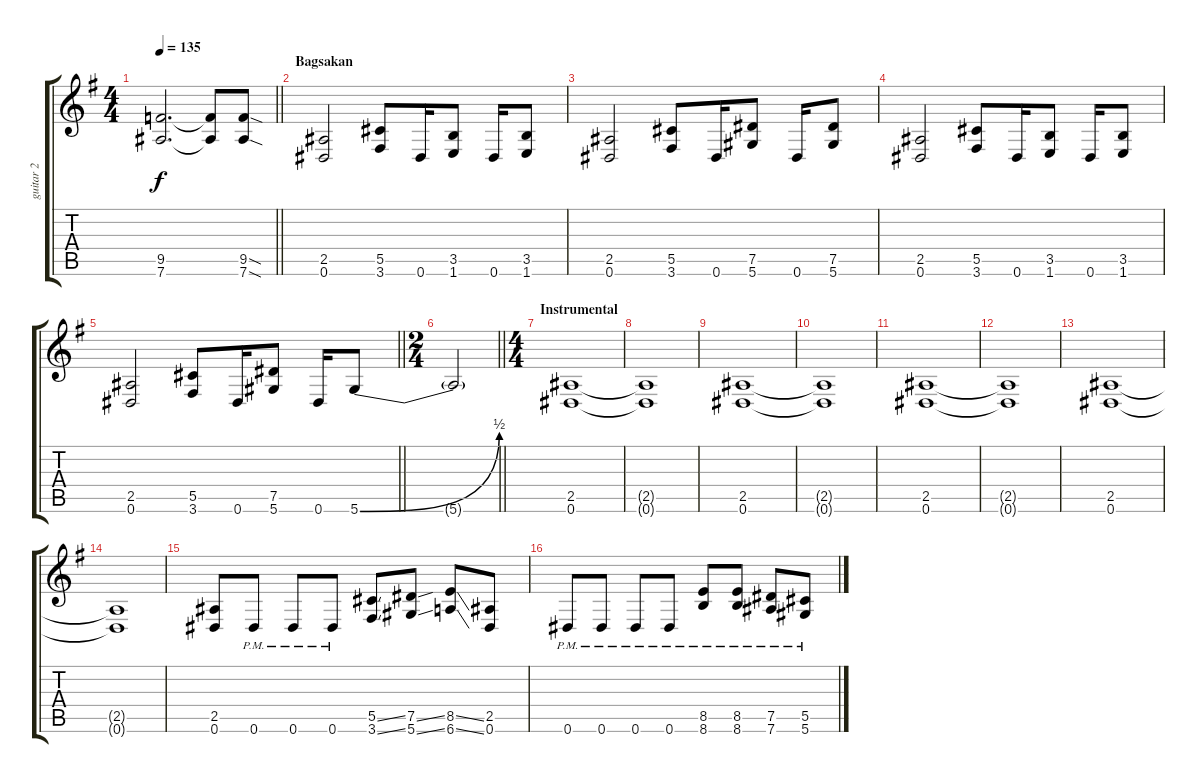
\track ("guitar 2" "guitar 2") {instrument distortionguitar}
\staff {score tabs}
\tuning (Eb4 Bb3 Gb3 Db3 Ab2 Eb2) {hide}
\ts (4 4)
\tempo 135
\clef g2
\barLineRight lightlight
\ks eminor
(9.5 7.6).2{d dy f} (9.5{t} 7.6{t}).8 (9.5{sod} 7.6{sod}).8 |
\section ("" "Bagsakan")
(2.5 0.6).2 (5.5 3.6).8 0.6.16 (3.5 1.6).8 0.6.16 (3.5 1.6).8 |
(2.5 0.6).2 (5.5 3.6).8 0.6.16 (7.5 5.6).8 0.6.16 (7.5 5.6).8 |
(2.5 0.6).2 (5.5 3.6).8 0.6.16 (3.5 1.6).8 0.6.16 (3.5 1.6).8 |
\barLineRight lightlight
(2.5 0.6).2 (5.5 3.6).8 0.6.16 (7.5 5.6).8 0.6.16 5.6{be (bend 0 0 60 2)}.8 |
\ts (2 4)
\barLineRight lightlight
5.6{t}.2 |
\ts (4 4)
\section ("" "Instrumental")
(2.5 0.6).1 |
(2.5{t} 0.6{t}).1 |
(2.5 0.6).1 |
(2.5{t} 0.6{t}).1 |
(2.5 0.6).1 |
(2.5{t} 0.6{t}).1 |
(2.5 0.6).1 |
(2.5{t} 0.6{t}).1 |
(2.5 0.6).8 0.6{pm}.8 0.6{pm}.8 0.6{pm}.8 (5.5{ss} 3.6{ss}).8 (7.5{ss} 5.6{ss}).8 (8.5{ss} 6.6{ss}).8 (2.5 0.6).8 |
0.6{pm}.8 0.6{pm}.8 0.6{pm}.8 0.6{pm}.8 (8.5 8.6{pm}).8 (8.5 8.6{pm}).8 (7.5 7.6{pm}).8 (5.5 5.6{pm}).8
